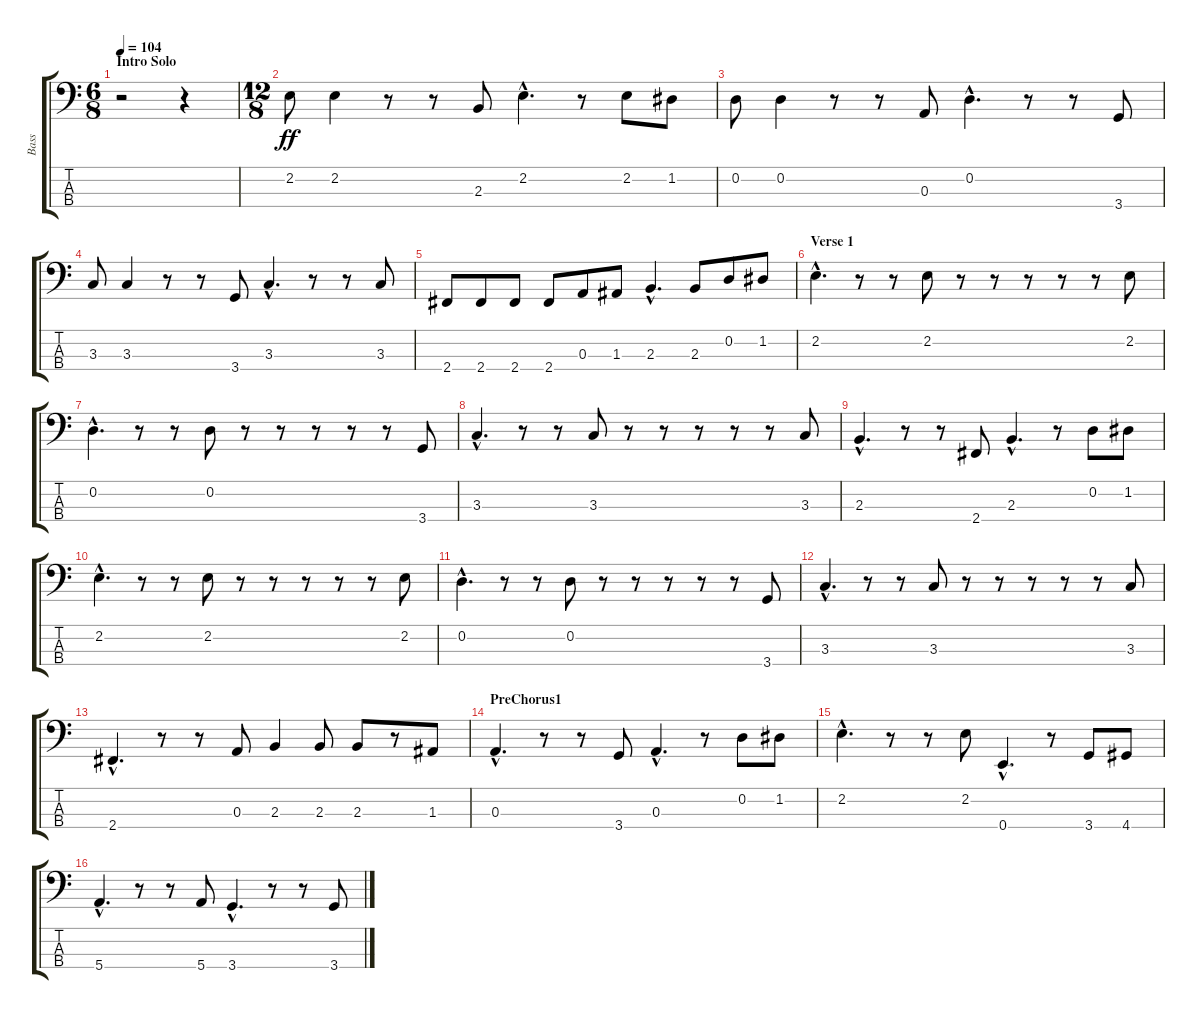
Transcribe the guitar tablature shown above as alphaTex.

\track ("Bass" "Bass") {instrument fretlessbass}
\staff {score tabs}
\tuning (G2 D2 A1 E1) {hide}
\ts (6 8)
\section ("" "Intro Solo")
\tempo 104
\clef f4
\ks c
r.2{dy ff instrument fretlessbass} r.4 |
\ts (12 8)
2.2.8 2.2.4 r.8 r.8 2.3.8 2.2{hac}.4{d} r.8 2.2.8 1.2.8 |
0.2.8 0.2.4 r.8 r.8 0.3.8 0.2{hac}.4{d} r.8 r.8 3.4.8 |
3.3.8 3.3.4 r.8 r.8 3.4.8 3.3{hac}.4{d} r.8 r.8 3.3.8 |
2.4.8 2.4.8 2.4.8 2.4.8 0.3.8 1.3.8 2.3{hac}.4{d} 2.3.8 0.2.8 1.2.8 |
\section ("" "Verse 1")
2.2{hac}.4{d} r.8 r.8 2.2.8 r.8 r.8 r.8 r.8 r.8 2.2.8 |
0.2{hac}.4{d} r.8 r.8 0.2.8 r.8 r.8 r.8 r.8 r.8 3.4.8 |
3.3{hac}.4{d} r.8 r.8 3.3.8 r.8 r.8 r.8 r.8 r.8 3.3.8 |
2.3{hac}.4{d} r.8 r.8 2.4.8 2.3{hac}.4{d} r.8 0.2.8 1.2.8 |
2.2{hac}.4{d} r.8 r.8 2.2.8 r.8 r.8 r.8 r.8 r.8 2.2.8 |
0.2{hac}.4{d} r.8 r.8 0.2.8 r.8 r.8 r.8 r.8 r.8 3.4.8 |
3.3{hac}.4{d} r.8 r.8 3.3.8 r.8 r.8 r.8 r.8 r.8 3.3.8 |
2.4{hac}.4{d} r.8 r.8 0.3.8 2.3.4 2.3.8 2.3.8 r.8 1.3.8 |
\section ("" "PreChorus1")
0.3{hac}.4{d} r.8 r.8 3.4.8 0.3{hac}.4{d} r.8 0.2.8 1.2.8 |
2.2{hac}.4{d} r.8 r.8 2.2.8 0.4{hac}.4{d} r.8 3.4.8 4.4.8 |
5.4{hac}.4{d} r.8 r.8 5.4.8 3.4{hac}.4{d} r.8 r.8 3.4.8
